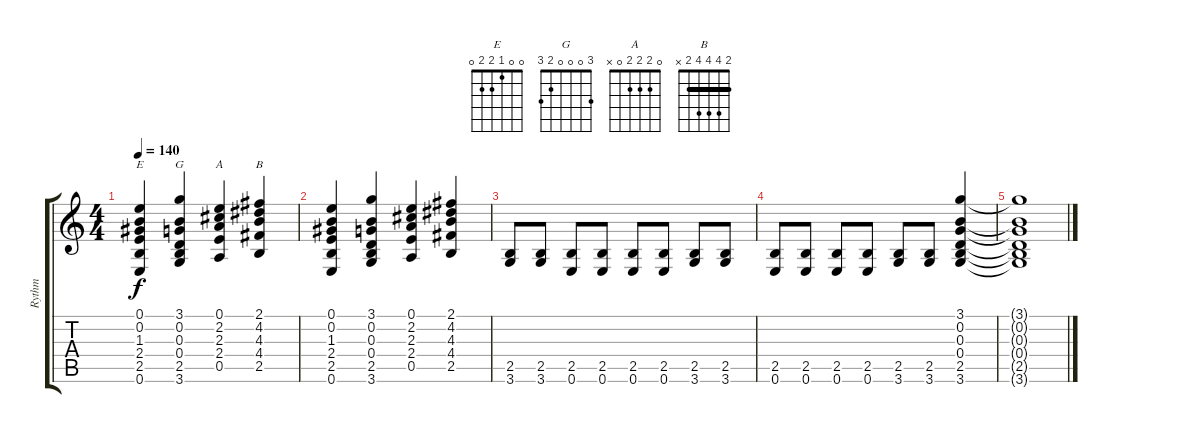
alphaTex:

\track ("Rythm" "Rythm") {instrument acousticguitarsteel}
\staff {score tabs}
\tuning (E4 B3 G3 D3 A2 E2) {hide}
\chord ("E" 0 0 1 2 2 0)
\chord ("G" 3 0 0 0 2 3)
\chord ("A" 0 2 2 2 0 x)
\chord ("B" 2 4 4 4 2 x) {barre 2}
\ts (4 4)
\tempo 140
\clef g2
\ks c
(0.1 0.2 1.3 2.4 2.5 0.6).4{ch "E" dy f} (3.1 0.2 0.3 0.4 2.5 3.6).4{ch "G"} (0.1 2.2 2.3 2.4 0.5).4{ch "A"} (2.1 4.2 4.3 4.4 2.5).4{ch "B"} |
(0.1 0.2 1.3 2.4 2.5 0.6).4 (3.1 0.2 0.3 0.4 2.5 3.6).4 (0.1 2.2 2.3 2.4 0.5).4 (2.1 4.2 4.3 4.4 2.5).4 |
(2.5 3.6).8 (2.5 3.6).8 (2.5 0.6).8 (2.5 0.6).8 (2.5 0.6).8 (2.5 0.6).8 (2.5 3.6).8 (2.5 3.6).8 |
(2.5 0.6).8 (2.5 0.6).8 (2.5 0.6).8 (2.5 0.6).8 (2.5 3.6).8 (2.5 3.6).8 (3.1 0.2 0.3 0.4 2.5 3.6).4 |
(3.1{t} 0.2{t} 0.3{t} 0.4{t} 2.5{t} 3.6{t}).1
